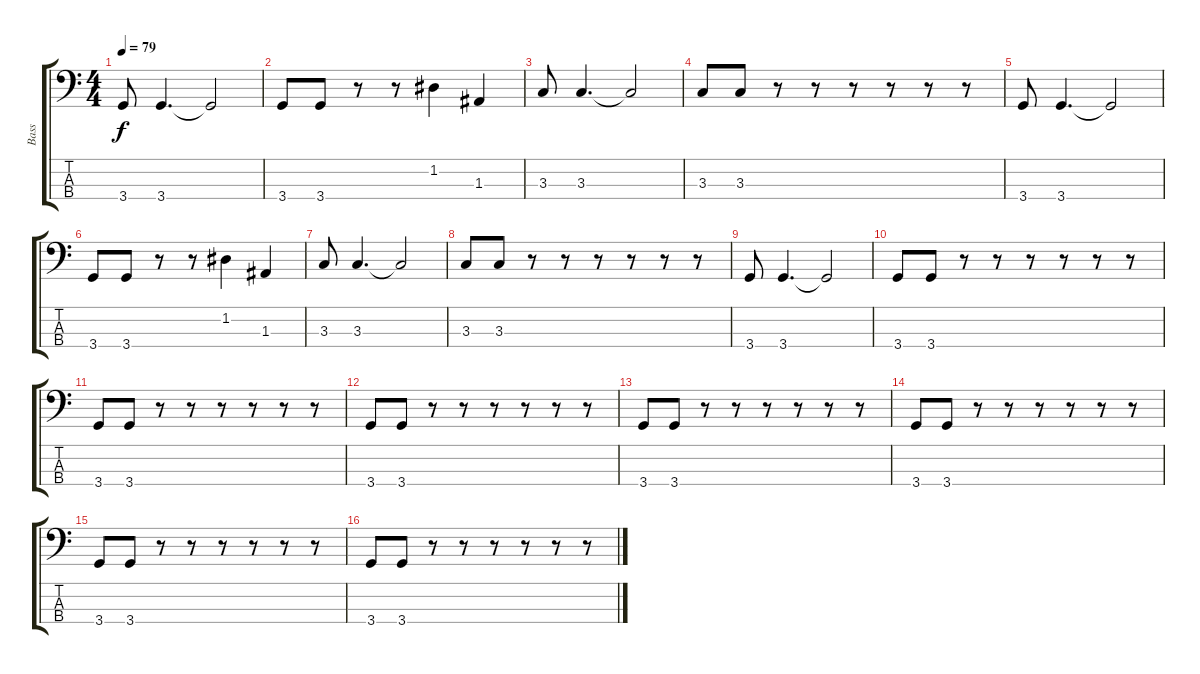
\track ("Bass" "Bass") {instrument electricbassfinger}
\staff {score tabs}
\tuning (G2 D2 A1 E1) {hide}
\ts (4 4)
\tempo 79
\clef f4
\ks c
3.4.8{dy f} 3.4.4{d} 3.4{t}.2 |
3.4.8 3.4.8 r.8 r.8 1.2.4 1.3.4 |
3.3.8 3.3.4{d} 3.3{t}.2 |
3.3.8 3.3.8 r.8 r.8 r.8 r.8 r.8 r.8 |
3.4.8 3.4.4{d} 3.4{t}.2 |
3.4.8 3.4.8 r.8 r.8 1.2.4 1.3.4 |
3.3.8 3.3.4{d} 3.3{t}.2 |
3.3.8 3.3.8 r.8 r.8 r.8 r.8 r.8 r.8 |
3.4.8 3.4.4{d} 3.4{t}.2 |
3.4.8 3.4.8 r.8 r.8 r.8 r.8 r.8 r.8 |
3.4.8 3.4.8 r.8 r.8 r.8 r.8 r.8 r.8 |
3.4.8 3.4.8 r.8 r.8 r.8 r.8 r.8 r.8 |
3.4.8 3.4.8 r.8 r.8 r.8 r.8 r.8 r.8 |
3.4.8 3.4.8 r.8 r.8 r.8 r.8 r.8 r.8 |
3.4.8 3.4.8 r.8 r.8 r.8 r.8 r.8 r.8 |
3.4.8 3.4.8 r.8 r.8 r.8 r.8 r.8 r.8
